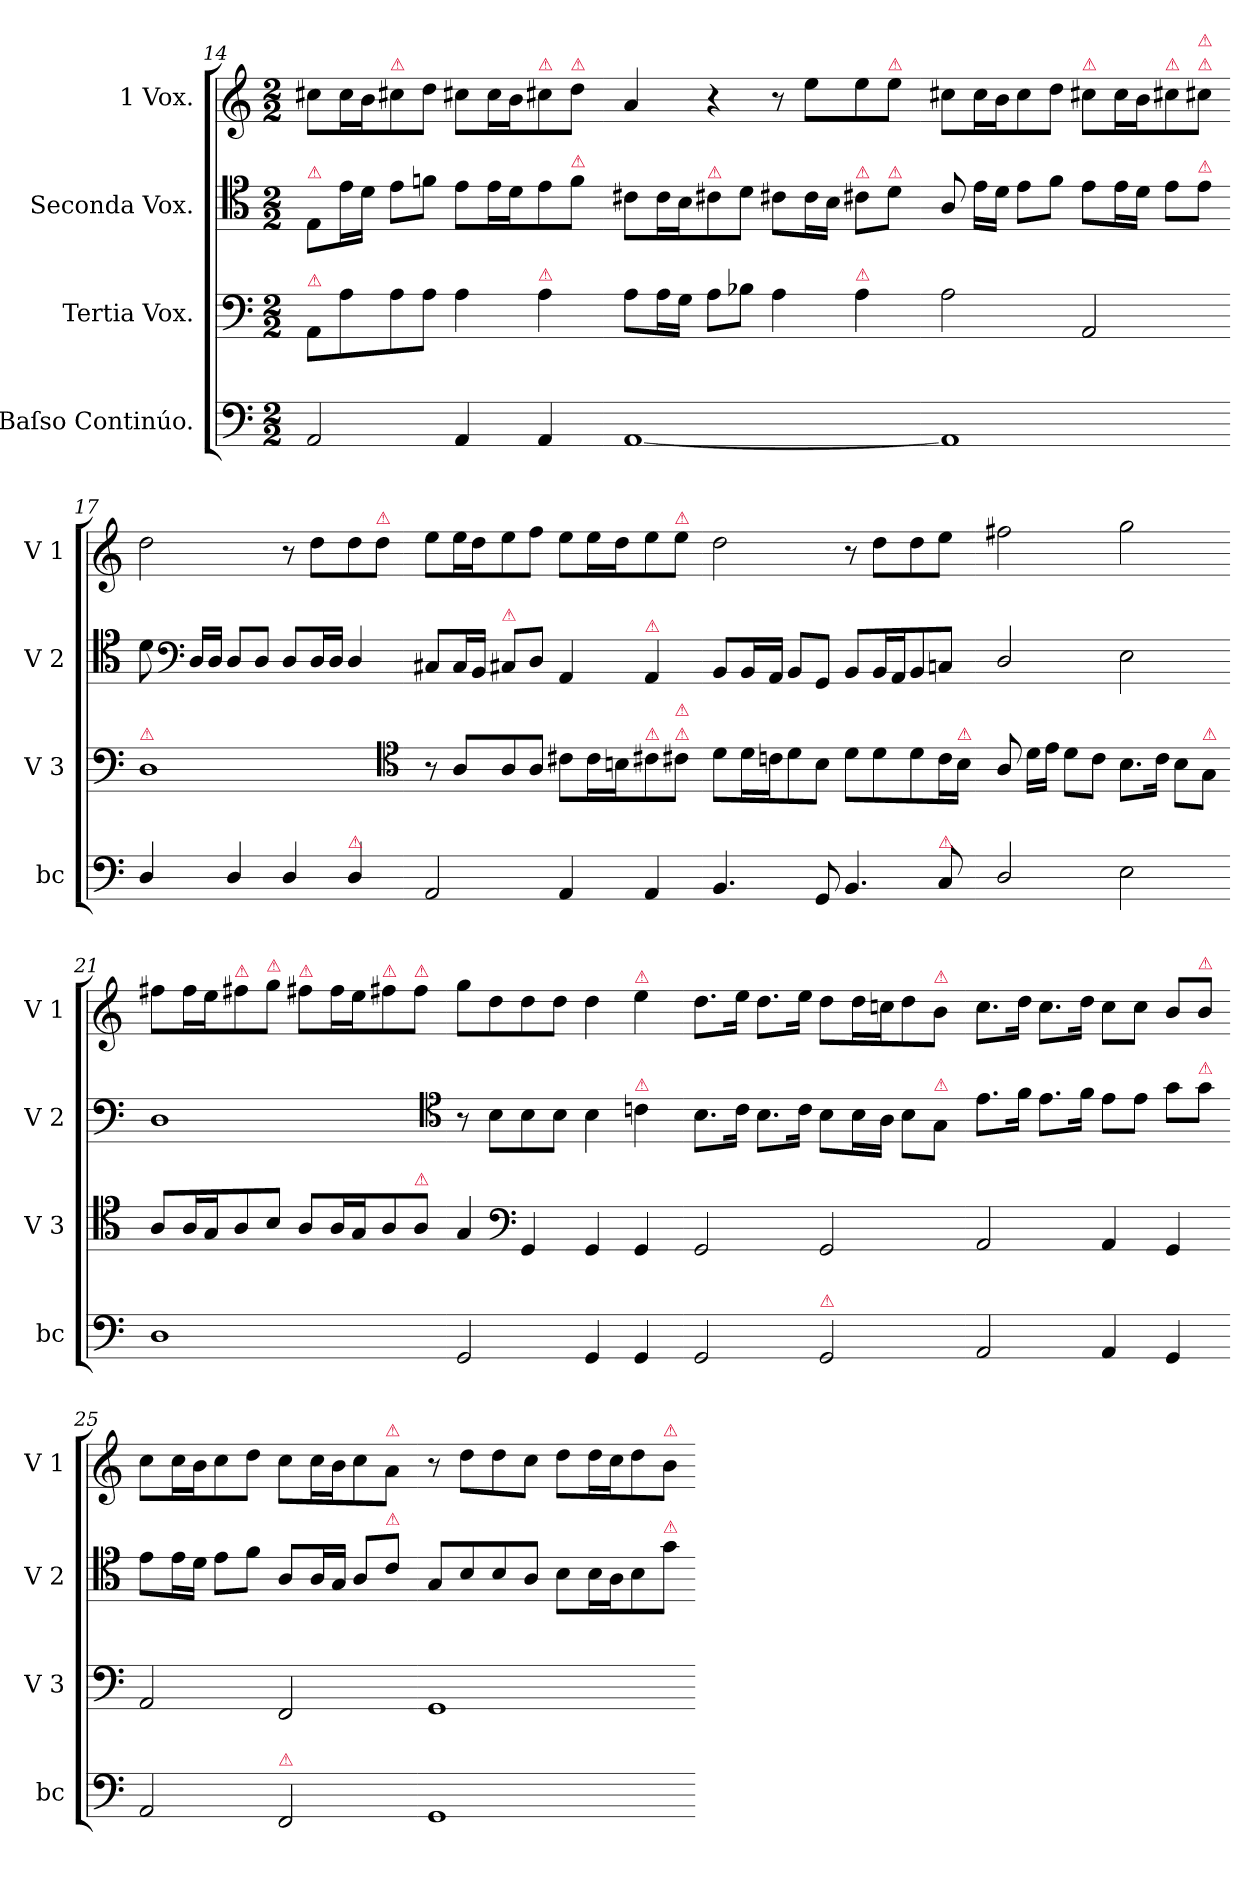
**kern	**kern	**kern	**kern
*part4	*part3	*part2	*part1
*staff4	*staff3	*staff2	*staff1
*I"Baſso Continúo.	*I"Tertia Vox.	*I"Seconda Vox.	*I"1 Vox.
*I'bc	*I'V 3	*I'V 2	*I'V 1
*clefF4	*clefF4	*clefC4	*clefG2
*k[]	*k[]	*k[]	*k[]
*M2/2	*M2/2	*M2/2	*M2/2
=14	=14	=14	=14
!	!	!LO:TX:a:color=crimson:t=⚠	!
!	!LO:TX:a:color=crimson:t=⚠	!	!
2AA/	8AA/L	8E/L	8cc#X\L
.	8A\	16e\L	16cc#\L
.	.	16d\JJ	16b\J
!	!	!	!LO:TX:a:color=crimson:t=⚠
.	8A\	8e\L	8cc#X\
.	8A\J	8fn\J	8dd\J
4AA/	4A\	8e\L	8cc#X\L
.	.	16e\L	16cc#\L
.	.	16d\J	16b\J
!	!	!	!LO:TX:a:color=crimson:t=⚠
!	!LO:TX:a:color=crimson:t=⚠	!	!
4AA/	4A\	8e\	8cc#X\
!	!	!	!LO:TX:a:color=crimson:t=⚠
!	!	!LO:TX:a:color=crimson:t=⚠	!
.	.	8f\J	8dd\J
=15-	=15-	=15-	=15-
[1AA	8A\L	8c#X\L	4a/
.	16A\L	16c#\L	.
.	16G\JJ	16B\J	.
!	!	!LO:TX:a:color=crimson:t=⚠	!
.	8A\L	8c#X\	4r
.	8B-X\J	8d\J	.
.	4A\	8c#X\L	8r
.	.	16c#\L	8ee\L
.	.	16B\JJ	.
!	!	!LO:TX:a:color=crimson:t=⚠	!
!	!LO:TX:a:color=crimson:t=⚠	!	!
.	4A\	8c#X\L	8ee\
!	!	!	!LO:TX:a:color=crimson:t=⚠
!	!	!LO:TX:a:color=crimson:t=⚠	!
.	.	8d\J	8ee\J
=16-	=16-	=16-	=16-
1AA]	2A\	8A/	8cc#X\L
.	.	16e\LL	16cc#\L
.	.	16d\JJ	16b\J
.	.	8e\L	8cc#\
.	.	8f\J	8dd\J
!	!	!	!LO:TX:a:color=crimson:t=⚠
.	2AA/	8e\L	8cc#X\L
.	.	16e\L	16cc#\L
.	.	16d\JJ	16b\J
!	!	!	!LO:TX:a:color=crimson:t=⚠
.	.	8e\L	8cc#X\
!	!	!	!LO:TX:a:color=crimson:t=⚠
!	!	!	!LO:TX:a:color=crimson:t=⚠
!	!	!LO:TX:a:color=crimson:t=⚠	!
.	.	8e\J	8cc#X\J
=17-	=17-	=17-	=17-
!	!LO:TX:a:color=crimson:t=⚠	!	!
4D/	1D	8d\	2dd\
*	*	*clefF4	*
.	.	16D/LL	.
.	.	16D/JJ	.
4D/	.	8D/L	.
.	.	8D/J	.
4D/	.	8D/L	8r
.	.	16D/L	8dd\L
.	.	16D/JJ	.
!LO:TX:a:color=crimson:t=⚠	!	!	!
4D/	.	4D/	8dd\
!	!	!	!LO:TX:a:color=crimson:t=⚠
.	.	.	8dd\J
*	*clefC4	*	*
=18-	=18-	=18-	=18-
2AA/	8r	8C#X/L	8ee\L
.	8A/L	16C#/L	16ee\L
.	.	16BB/JJ	16dd\J
!	!	!LO:TX:a:color=crimson:t=⚠	!
.	8A/	8C#X/L	8ee\
.	8A/J	8D/J	8ff\J
4AA/	8c#X\L	4AA/	8ee\L
.	16c#\L	.	16ee\L
.	16Bn\J	.	16dd\J
!	!	!LO:TX:a:color=crimson:t=⚠	!
!	!LO:TX:a:color=crimson:t=⚠	!	!
4AA/	8c#X\	4AA/	8ee\
!	!	!	!LO:TX:a:color=crimson:t=⚠
!	!LO:TX:a:color=crimson:t=⚠	!	!
!	!LO:TX:a:color=crimson:t=⚠	!	!
.	8c#X\J	.	8ee\J
=19-	=19-	=19-	=19-
4.BB/	8d\L	8BB/L	2dd\
.	16d\L	16BB/L	.
.	16cn\J	16AA/JJ	.
.	8d\	8BB/L	.
8GG/	8B\J	8GG/J	.
4.BB/	8d\L	8BB/L	8r
.	8d\	16BB/L	8dd\L
.	.	16AA/J	.
.	8d\	8BB/	8dd\
!LO:TX:a:color=crimson:t=⚠	!	!	!
8C/	16c\L	8Cn/J	8ee\J
!	!LO:TX:a:color=crimson:t=⚠	!	!
.	16B\JJ	.	.
=20-	=20-	=20-	=20-
2D/	8A/	2D/	2ff#X\
.	16d\LL	.	.
.	16e\JJ	.	.
.	8d\L	.	.
.	8c\J	.	.
2E\	8.B\L	2E\	2gg\
.	16c\Jk	.	.
.	8B\L	.	.
!	!LO:TX:a:color=crimson:t=⚠	!	!
.	8G\J	.	.
=21-	=21-	=21-	=21-
1D	8A/L	1D	8ff#X\L
.	16A/L	.	16ff#\L
.	16G/J	.	16ee\J
!	!	!	!LO:TX:a:color=crimson:t=⚠
.	8A/	.	8ff#X\
!	!	!	!LO:TX:a:color=crimson:t=⚠
.	8B/J	.	8gg\J
!	!	!	!LO:TX:a:color=crimson:t=⚠
.	8A/L	.	8ff#X\L
.	16A/L	.	16ff#\L
.	16G/J	.	16ee\J
!	!	!	!LO:TX:a:color=crimson:t=⚠
.	8A/	.	8ff#X\
!	!	!	!LO:TX:a:color=crimson:t=⚠
!	!LO:TX:a:color=crimson:t=⚠	!	!
.	8A/J	.	8ff#\J
*	*	*clefC4	*
=22-	=22-	=22-	=22-
2GG/	4G/	8r	8gg\L
.	.	8B\L	8dd\
*	*clefF4	*	*
.	4GG/	8B\	8dd\
.	.	8B\J	8dd\J
4GG/	4GG/	4B\	4dd\
!	!	!	!LO:TX:a:color=crimson:t=⚠
!	!	!LO:TX:a:color=crimson:t=⚠	!
4GG/	4GG/	4cn\	4ee\
=23-	=23-	=23-	=23-
2GG/	2GG/	8.B\L	8.dd\L
.	.	16c\Jk	16ee\Jk
.	.	8.B\L	8.dd\L
.	.	16c\Jk	16ee\Jk
!LO:TX:a:color=crimson:t=⚠	!	!	!
2GG/	2GG/	8B\L	8dd\L
.	.	16B\L	16dd\L
.	.	16A\JJ	16ccn\J
.	.	8B\L	8dd\
!	!	!	!LO:TX:a:color=crimson:t=⚠
!	!	!LO:TX:a:color=crimson:t=⚠	!
.	.	8G\J	8b\J
=24-	=24-	=24-	=24-
2AA/	2AA/	8.e\L	8.cc\L
.	.	16f\Jk	16dd\Jk
.	.	8.e\L	8.cc\L
.	.	16f\Jk	16dd\Jk
4AA/	4AA/	8e\L	8cc\L
.	.	8e\J	8cc\J
4GG/	4GG/	8g\L	8b/L
!	!	!	!LO:TX:a:color=crimson:t=⚠
!	!	!LO:TX:a:color=crimson:t=⚠	!
.	.	8g\J	8b/J
=25-	=25-	=25-	=25-
2AA/	2AA/	8e\L	8cc\L
.	.	16e\L	16cc\L
.	.	16d\JJ	16b\J
.	.	8e\L	8cc\
.	.	8f\J	8dd\J
!LO:TX:a:color=crimson:t=⚠	!	!	!
2FF/	2FF/	8A/L	8cc\L
.	.	16A/L	16cc\L
.	.	16G/JJ	16b\J
.	.	8A/L	8cc\
!	!	!	!LO:TX:a:color=crimson:t=⚠
!	!	!LO:TX:a:color=crimson:t=⚠	!
.	.	8c/J	8a\J
=26-	=26-	=26-	=26-
1GG	1GG	8G/L	8r
.	.	8B/	8dd\L
.	.	8B/	8dd\
.	.	8A/J	8cc\J
.	.	8B\L	8dd\L
.	.	16B\L	16dd\L
.	.	16A\J	16cc\J
.	.	8B\	8dd\
!	!	!	!LO:TX:a:color=crimson:t=⚠
!	!	!LO:TX:a:color=crimson:t=⚠	!
.	.	8g\J	8b\J
=-	=-	=-	=-
*-	*-	*-	*-
